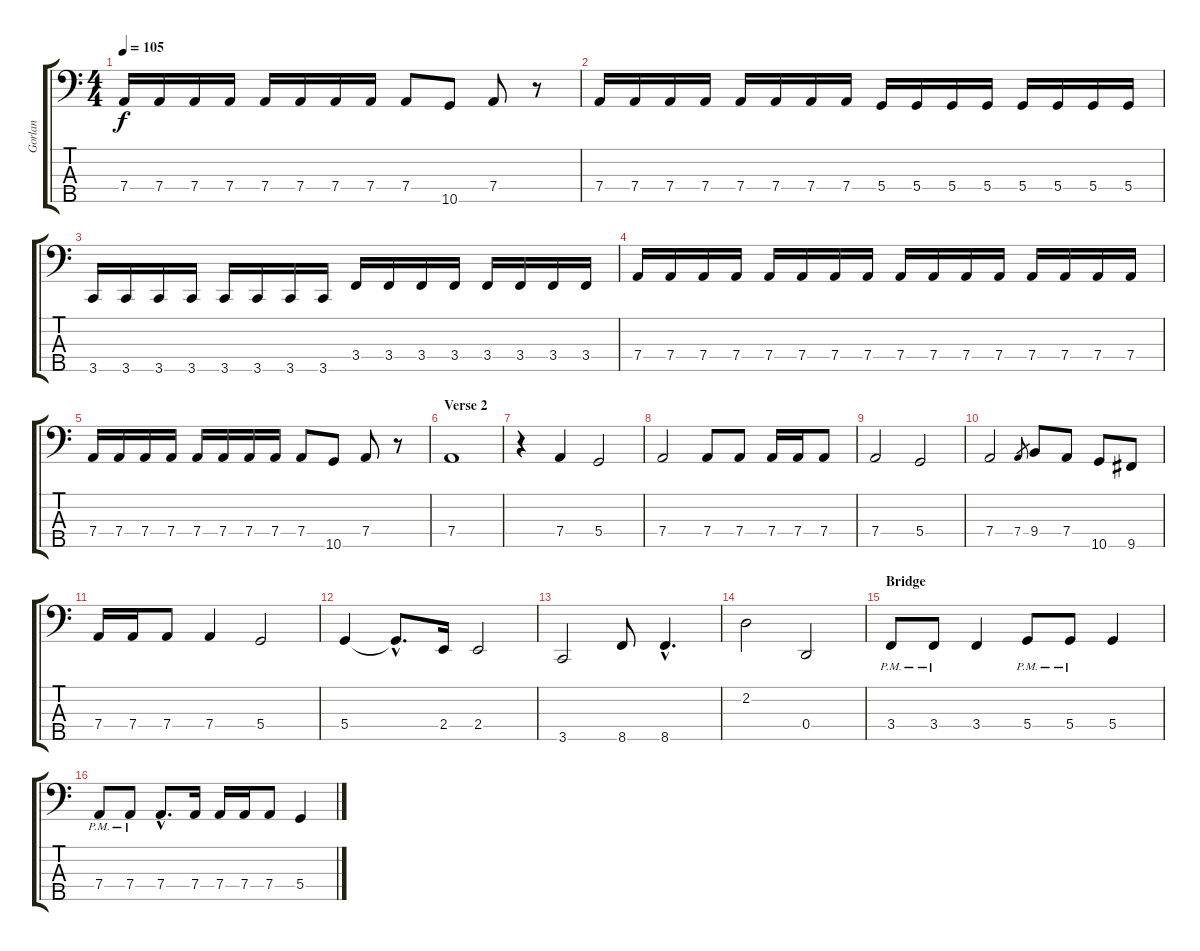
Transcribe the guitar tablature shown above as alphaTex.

\track ("Gorlan" "Gorlan") {instrument electricbasspick}
\staff {score tabs}
\tuning (F2 C2 G1 D1 A0) {hide}
\ts (4 4)
\tempo 105
\clef f4
\ks c
7.4.16{dy f} 7.4.16 7.4.16 7.4.16 7.4.16 7.4.16 7.4.16 7.4.16 7.4.8 10.5.8 7.4.8 r.8 |
7.4.16 7.4.16 7.4.16 7.4.16 7.4.16 7.4.16 7.4.16 7.4.16 5.4.16 5.4.16 5.4.16 5.4.16 5.4.16 5.4.16 5.4.16 5.4.16 |
3.5.16 3.5.16 3.5.16 3.5.16 3.5.16 3.5.16 3.5.16 3.5.16 3.4.16 3.4.16 3.4.16 3.4.16 3.4.16 3.4.16 3.4.16 3.4.16 |
7.4.16 7.4.16 7.4.16 7.4.16 7.4.16 7.4.16 7.4.16 7.4.16 7.4.16 7.4.16 7.4.16 7.4.16 7.4.16 7.4.16 7.4.16 7.4.16 |
7.4.16 7.4.16 7.4.16 7.4.16 7.4.16 7.4.16 7.4.16 7.4.16 7.4.8 10.5.8 7.4.8 r.8 |
\section ("" "Verse 2")
7.4.1 |
r.4 7.4.4 5.4.2 |
7.4.2 7.4.8 7.4.8 7.4.16 7.4.16 7.4.8 |
7.4.2 5.4.2 |
7.4.2 7.4.8{gr} 9.4.8{instrument slapbass1} 7.4.8{instrument electricbasspick} 10.5.8 9.5.8 |
7.4.16 7.4.16 7.4.8 7.4.4 5.4.2 |
5.4.4 5.4{hac t}.8{d} 2.4.16 2.4.2 |
3.5.2 8.5.8 8.5{hac}.4{d} |
2.2.2 0.4.2 |
\section ("" "Bridge")
3.4{pm}.8 3.4{pm}.8 3.4.4 5.4{pm}.8 5.4{pm}.8 5.4.4 |
7.4{pm}.8 7.4{pm}.8 7.4{hac}.8{d} 7.4.16 7.4.16 7.4.16 7.4.8 5.4.4
